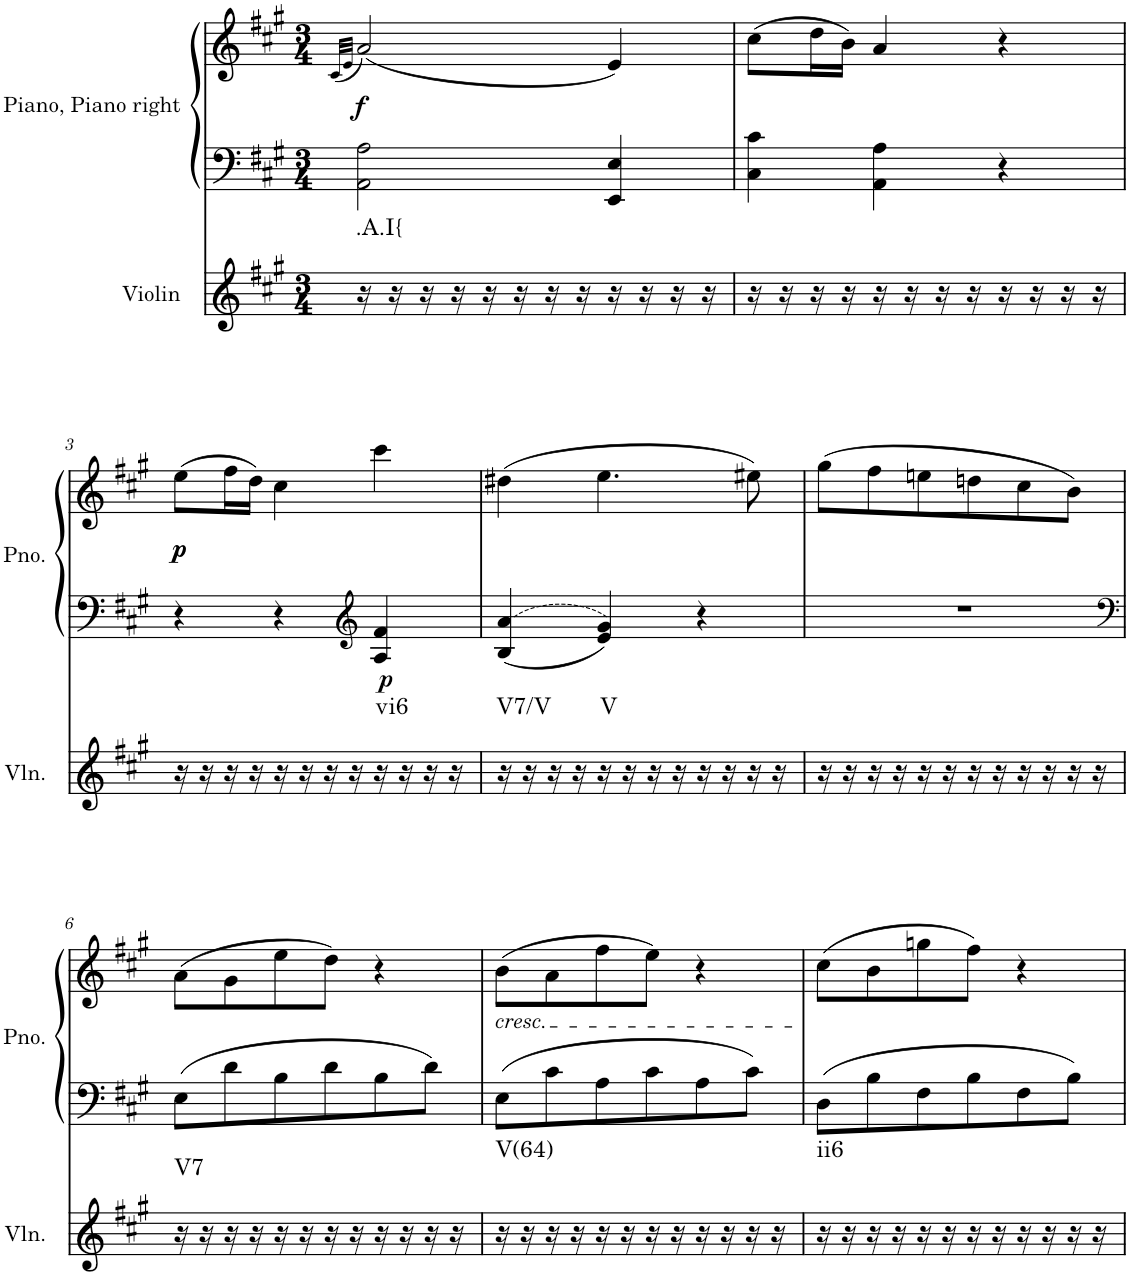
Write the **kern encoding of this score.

**kern	**harte	**kern	**kern	**dynam
*part2	*part2	*part1	*part1	*part1
*staff3	*	*staff2	*staff1	*staff1/2
*I"Violin	*	*I"Piano, Piano right	*	*
*I'Vln.	*	*I'Pno.	*	*
*clefG2	*	*clefF4	*clefG2	*
*k[f#c#g#]	*	*k[f#c#g#]	*k[f#c#g#]	*
*M3/4	*	*M3/4	*M3/4	*
=1	=1	=1	=1	=1
.	.	.	(32qc#/LLL	.
.	.	.	32qe/JJJ	.
!	!LO:H:kt=.A.I{	!	!	!LO:DY:b
16r	N	2AA\ 2A\	(2a/)	f
16r	.	.	.	.
16r	.	.	.	.
16r	.	.	.	.
16r	.	.	.	.
16r	.	.	.	.
16r	.	.	.	.
16r	.	.	.	.
16r	.	4EE/ 4E/	4e/)	.
16r	.	.	.	.
16r	.	.	.	.
16r	.	.	.	.
=2	=2	=2	=2	=2
16r	.	4C#\ 4c#\	(8cc#\L	.
16r	.	.	.	.
16r	.	.	16dd\L	.
16r	.	.	16b\JJ)	.
16r	.	4AA\ 4A\	4a/	.
16r	.	.	.	.
16r	.	.	.	.
16r	.	.	.	.
16r	.	4r	4r	.
16r	.	.	.	.
16r	.	.	.	.
16r	.	.	.	.
!!LO:LB:g=z
=3	=3	=3	=3	=3
!	!	!	!	!LO:DY:b
!	!	!	!	!LO:DY:n=1:b
16r	.	4r	(8ee\L	p p
16r	.	.	.	.
16r	.	.	16ff#\L	.
16r	.	.	16dd\JJ)	.
16r	.	4r	4cc#\	.
16r	.	.	.	.
16r	.	.	.	.
16r	.	.	.	.
*	*	*clefG2	*	*
!	!LO:H:kt=vi6	!	!	!LO:DY:n=2:b=2
16r	N	4A/ 4f#/	4ccc#\	p
16r	.	.	.	.
16r	.	.	.	.
16r	.	.	.	.
=4	=4	=4	=4	=4
!	!LO:H:kt=V7/V	!	!	!
16r	N	4B/ 4a/	(4dd#X\	.
16r	.	.	.	.
16r	.	.	.	.
16r	.	.	.	.
!	!LO:H:kt=V	!	!	!
16r	N	4e/ 4g#/	4.ee\	.
16r	.	.	.	.
16r	.	.	.	.
16r	.	.	.	.
16r	.	4r	.	.
16r	.	.	.	.
16r	.	.	8ee#X\)	.
16r	.	.	.	.
=5	=5	=5	=5	=5
16r	.	2.r	(8gg#\L	.
16r	.	.	.	.
16r	.	.	8ff#\	.
16r	.	.	.	.
16r	.	.	8een\	.
16r	.	.	.	.
16r	.	.	8ddn\	.
16r	.	.	.	.
16r	.	.	8cc#\	.
16r	.	.	.	.
16r	.	.	8b\J)	.
16r	.	.	.	.
!!LO:LB:g=z
=6	=6	=6	=6	=6
*	*	*clefF4	*	*
!	!LO:H:kt=V7	!	!	!
16r	N	8E\L	(8a\L	.
16r	.	.	.	.
16r	.	8d\	8g#\	.
16r	.	.	.	.
16r	.	8B\	8ee\	.
16r	.	.	.	.
16r	.	8d\	8dd\J)	.
16r	.	.	.	.
16r	.	8B\	4r	.
16r	.	.	.	.
16r	.	8d\J	.	.
16r	.	.	.	.
=7	=7	=7	=7	=7
!	!LO:H:kt=V(64)	!	!LO:TX:b:i:t=cresc.	!
16r	N	8E\L	(8b\L	.
16r	.	.	.	.
16r	.	8c#\	8a\	.
16r	.	.	.	.
16r	.	8A\	8ff#\	.
16r	.	.	.	.
16r	.	8c#\	8ee\J)	.
16r	.	.	.	.
16r	.	8A\	4r	.
16r	.	.	.	.
16r	.	8c#\J	.	.
16r	.	.	.	.
=8	=8	=8	=8	=8
!	!LO:H:kt=ii6	!	!	!
16r	N	8D\L	(8cc#\L	.
16r	.	.	.	.
16r	.	8B\	8b\	.
16r	.	.	.	.
16r	.	8F#\	8ggn\	.
16r	.	.	.	.
16r	.	8B\	8ff#\J)	.
16r	.	.	.	.
16r	.	8F#\	4r	.
16r	.	.	.	.
16r	.	8B\J	.	.
16r	.	.	.	.
=	=	=	=	=
*-	*-	*-	*-	*-
